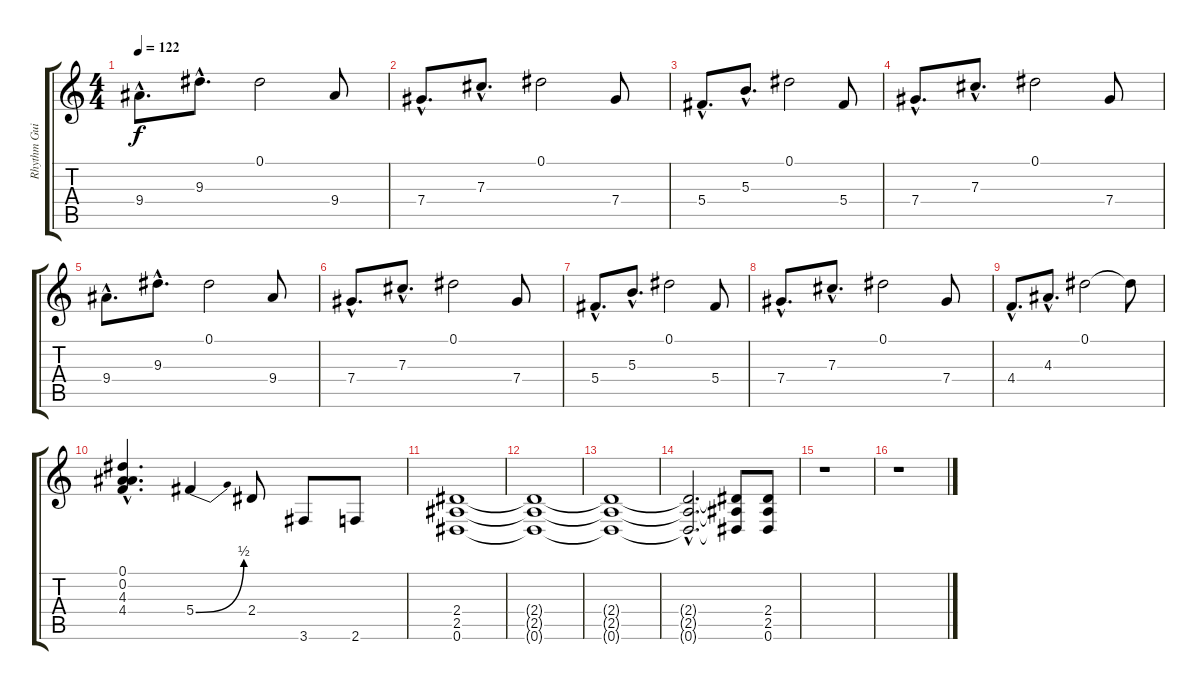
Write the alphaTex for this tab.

\track ("Rhythm Guitar (Dave Mustaine)" "Rhythm Gui") {instrument distortionguitar}
\staff {score tabs}
\tuning (Eb4 Bb3 Gb3 Db3 Ab2 Eb2) {hide}
\ts (4 4)
\tempo 122
\clef g2
\ks c
9.4{hac}.8{d dy f instrument acousticguitarsteel} 9.3{hac}.8{d} 0.1.2 9.4.8 |
7.4{hac}.8{d} 7.3{hac}.8{d} 0.1.2 7.4.8 |
5.4{hac}.8{d} 5.3{hac}.8{d} 0.1.2 5.4.8 |
7.4{hac}.8{d} 7.3{hac}.8{d} 0.1.2 7.4.8 |
9.4{hac}.8{d} 9.3{hac}.8{d} 0.1.2 9.4.8 |
7.4{hac}.8{d} 7.3{hac}.8{d} 0.1.2 7.4.8 |
5.4{hac}.8{d} 5.3{hac}.8{d} 0.1.2 5.4.8 |
7.4{hac}.8{d} 7.3{hac}.8{d} 0.1.2 7.4.8 |
4.4{hac}.8{d} 4.3{hac}.8{d} 0.1.2 0.1{t}.8 |
(0.1{hac} 0.2{hac} 4.3{hac} 4.4{hac}).4{d} 5.4{be (bend 0 0 60 2)}.4{instrument distortionguitar} 2.4.8 3.6.8 2.6.8 |
(2.4 2.5 0.6).1 |
(2.4{t} 2.5{t} 0.6{t}).1 |
(2.4{t} 2.5{t} 0.6{t}).1 |
(2.4{hac t} 2.5{hac t} 0.6{hac t}).2{d} (2.4{t} 2.5{t} 0.6{t}).8 (2.4 2.5 0.6).8 |
r.1 |
r.1
